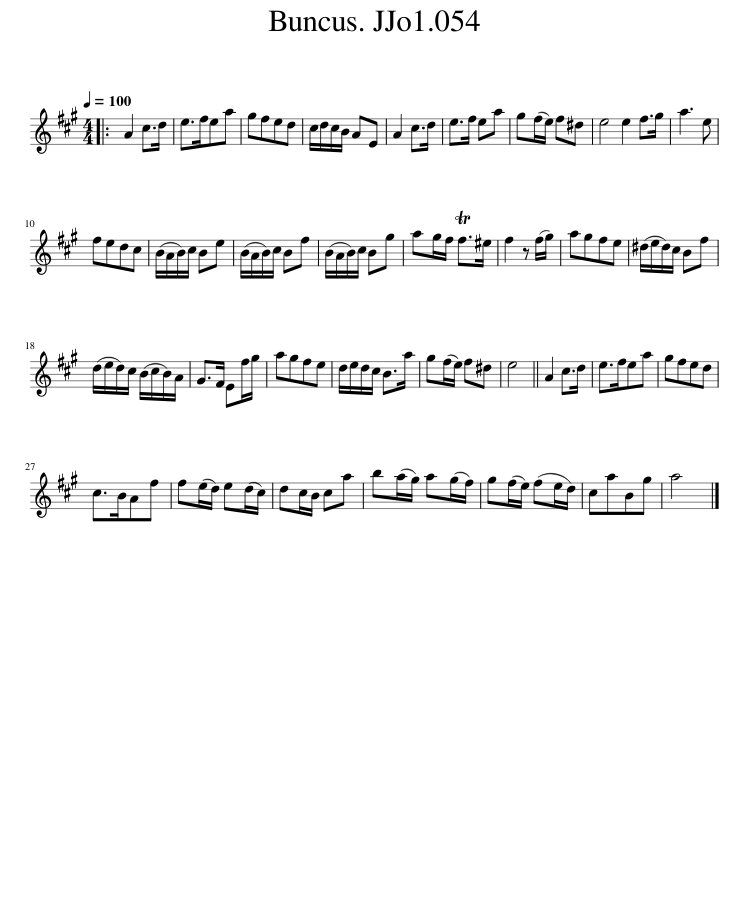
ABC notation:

X:1
L:1/8
Q:1/4=100
M:4/4
I:linebreak $
K:A
V:1 treble
V:1
|: A2 c>d | e>fea | gfed | c/d/c/B/ AE | A2 c>d | %5
 e>f ea | g(f/e/) f^d | e4 e2 f>g | a3 e |$ fedc | %10
 (B/A/B/)c/ Be | (B/A/B/)c/ Bf | (B/A/B/)c/ Bg | ag/f/ Tf>^e | f2 z (f/g/) | %15
 agfe | (^d/e/d/)c/ Bf |$ (d/e/d/)c/ (B/c/B/)A/ | G>F Ef/g/ | agfe | %20
 d/e/d/c/ B>a | g(f/e/) f^d | e4 || A2 c>d | e>fea | %25
 gfed |$ c>BAf | f(e/d/) e(d/c/) | dc/B/ ca | b(a/g/) a(g/f/) | %30
 g(f/e/) (fe/d/) | caBg | a4 |] %33
